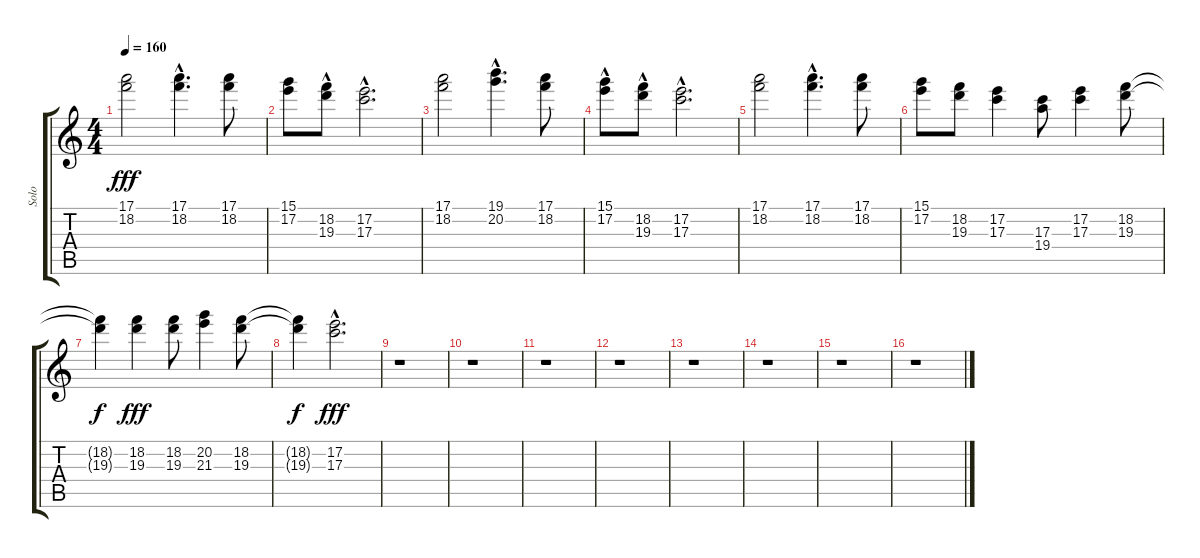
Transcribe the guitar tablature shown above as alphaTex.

\track ("Solo" "Solo") {instrument acousticguitarsteel}
\staff {score tabs}
\tuning (E4 B3 G3 D3 A2 E2) {hide}
\ts (4 4)
\tempo 160
\clef g2
\ks c
(17.1 18.2).2{dy fff} (17.1{hac} 18.2{hac}).4{d} (17.1 18.2).8 |
(15.1 17.2).8 (18.2 19.3{hac}).8 (17.2{hac} 17.3{hac}).2{d} |
(17.1 18.2).2 (19.1{hac} 20.2{hac}).4{d} (17.1 18.2).8 |
(15.1{hac} 17.2).8 (18.2 19.3{hac}).8 (17.2 17.3{hac}).2{d} |
(17.1 18.2).2 (17.1{hac} 18.2{hac}).4{d} (17.1 18.2).8 |
(15.1 17.2).8 (18.2 19.3).8 (17.2 17.3).4 (17.3 19.4).8 (17.2 17.3).4 (18.2 19.3).8 |
(18.2{t} 19.3{t}).4{dy f} (18.2 19.3).4{dy fff} (18.2 19.3).8 (20.2 21.3).4 (18.2 19.3).8 |
(18.2{t} 19.3{t}).4{dy f} (17.2{hac} 17.3{hac}).2{d dy fff} |
r.1 |
r.1 |
r.1 |
r.1 |
r.1 |
r.1 |
r.1 |
r.1
